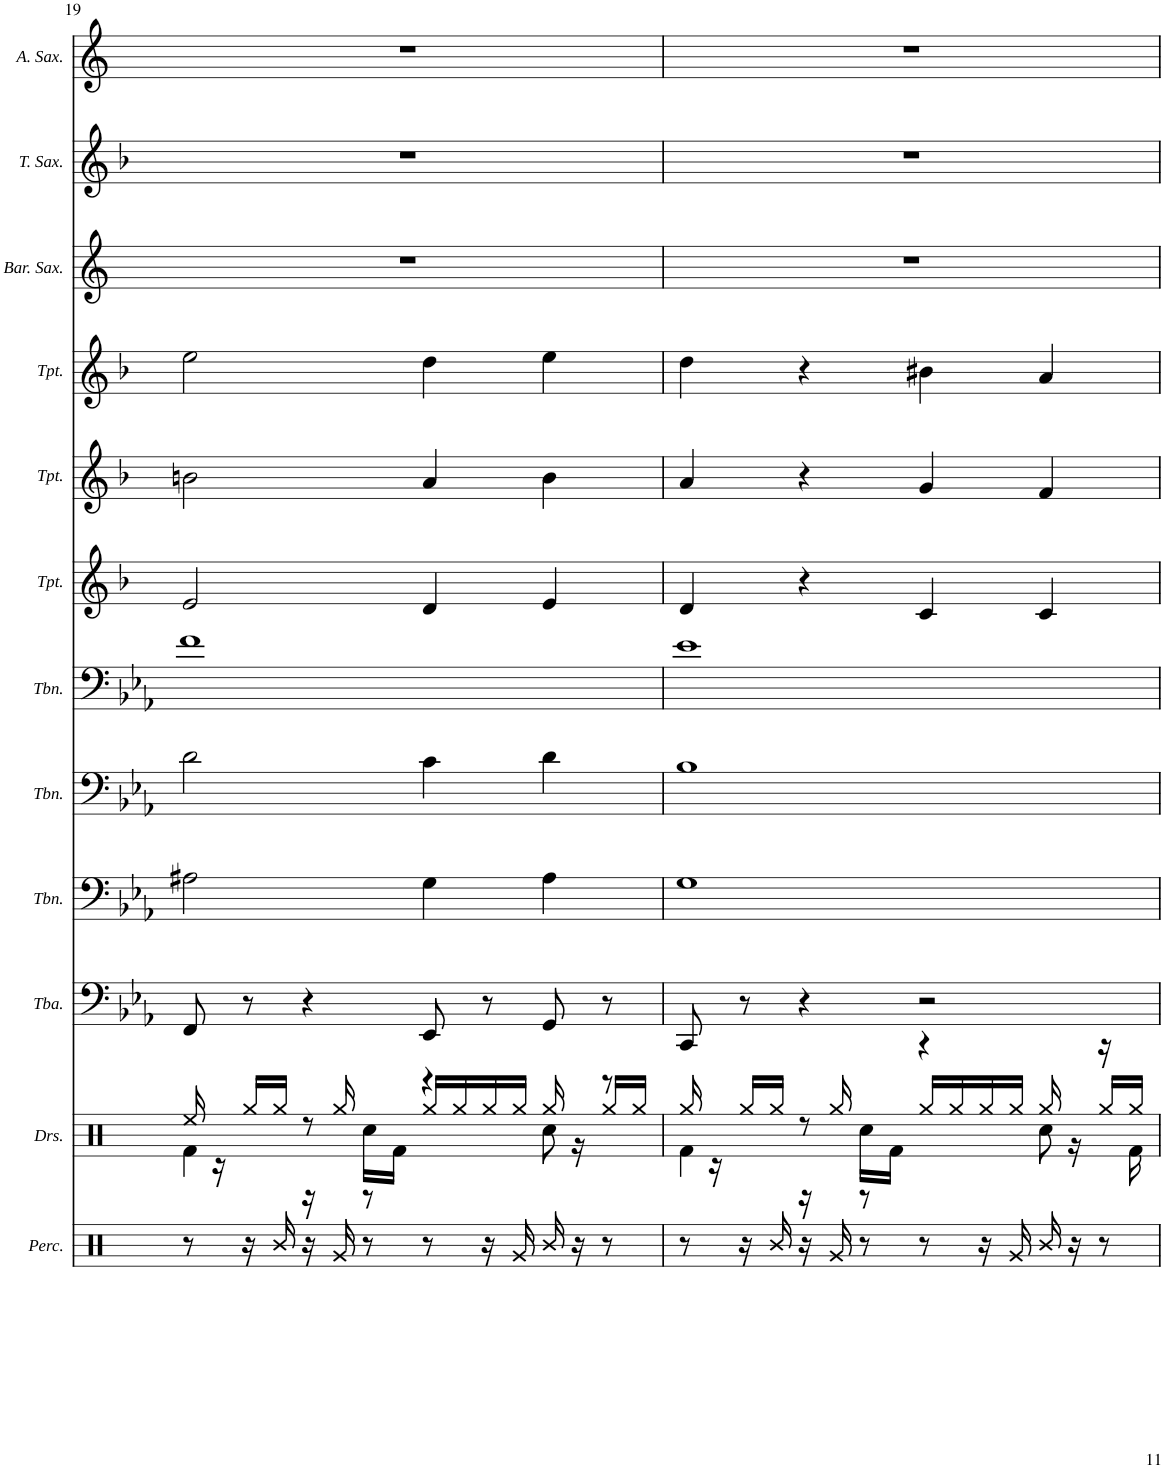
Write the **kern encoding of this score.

**kern	**kern	**kern	**kern	**kern	**kern	**kern	**kern	**kern	**kern	**kern	**kern
*part12	*part11	*part10	*part9	*part8	*part7	*part6	*part5	*part4	*part3	*part2	*part1
*staff12	*staff11	*staff10	*staff9	*staff8	*staff7	*staff6	*staff5	*staff4	*staff3	*staff2	*staff1
*I"Percussion	*I"Drumset	*I"Tuba	*I"Trombone	*I"Trombone	*I"Trombone	*I"Trumpet	*I"Trumpet	*I"Trumpet	*I"Baritone Saxophone	*I"Tenor Saxophone	*I"Alto Saxophone
*I'Perc.	*I'Drs.	*I'Tba.	*I'Tbn.	*I'Tbn.	*I'Tbn.	*I'Tpt.	*I'Tpt.	*I'Tpt.	*I'Bar. Sax.	*I'T. Sax.	*I'A. Sax.
!!LO:PB:g=z
*clefX	*clefX	*clefF4	*clefF4	*clefF4	*clefF4	*clefG2	*clefG2	*clefG2	*clefG2	*clefG2	*clefG2
*	*	*	*	*	*	*Trd1c2	*Trd1c2	*Trd1c2	*Trd12c21	*Trd8c14	*Trd5c9
*k[]	*k[]	*k[b-e-a-]	*k[b-e-a-]	*k[b-e-a-]	*k[b-e-a-]	*k[b-]	*k[b-]	*k[b-]	*k[]	*k[b-]	*k[]
*M4/4	*M4/4	*M4/4	*M4/4	*M4/4	*M4/4	*M4/4	*M4/4	*M4/4	*M4/4	*M4/4	*M4/4
=19	=19	=19	=19	=19	=19	=19	=19	=19	=19	=19	=19
*	*^	*	*	*	*	*	*	*	*	*	*
8r	4Rf\	16Ree/	8FF/	2A#X\	2d\	1f	2e/	2bn\	2ee\	1r	1r	1r
.	.	16r	.	.	.	.	.	.	.	.	.	.
16r	.	16Rgg/LL	8r	.	.	.	.	.	.	.	.	.
16R/	.	16Rgg/JJ	.	.	.	.	.	.	.	.	.	.
16r	8r	16r	4r	.	.	.	.	.	.	.	.	.
16Rg/	.	16Rgg/	.	.	.	.	.	.	.	.	.	.
8r	16Rcc\LL	8r	.	.	.	.	.	.	.	.	.	.
.	16Rf\JJ	.	.	.	.	.	.	.	.	.	.	.
8r	4r	16Rgg/LL	8EE-/	4G\	4c\	.	4d/	4a/	4dd\	.	.	.
.	.	16Rgg/	.	.	.	.	.	.	.	.	.	.
16r	.	16Rgg/	8r	.	.	.	.	.	.	.	.	.
16Rg/	.	16Rgg/JJ	.	.	.	.	.	.	.	.	.	.
16R/	8Rcc\	16Rgg/	8GG/	4A#\	4d\	.	4e/	4b\	4ee\	.	.	.
16r	.	16r	.	.	.	.	.	.	.	.	.	.
8r	8r	16Rgg/LL	8r	.	.	.	.	.	.	.	.	.
.	.	16Rgg/JJ	.	.	.	.	.	.	.	.	.	.
=20	=20	=20	=20	=20	=20	=20	=20	=20	=20	=20	=20	=20
8r	4Rf\	16Rgg/	8CC/	1G	1B-	1e-	4d/	4a/	4dd\	1r	1r	1r
.	.	16r	.	.	.	.	.	.	.	.	.	.
16r	.	16Rgg/LL	8r	.	.	.	.	.	.	.	.	.
16R/	.	16Rgg/JJ	.	.	.	.	.	.	.	.	.	.
16r	8r	16r	4r	.	.	.	4r	4r	4r	.	.	.
16Rg/	.	16Rgg/	.	.	.	.	.	.	.	.	.	.
8r	16Rcc\LL	8r	.	.	.	.	.	.	.	.	.	.
.	16Rf\JJ	.	.	.	.	.	.	.	.	.	.	.
8r	4r	16Rgg/LL	2r	.	.	.	4c/	4g/	4b#X\	.	.	.
.	.	16Rgg/	.	.	.	.	.	.	.	.	.	.
16r	.	16Rgg/	.	.	.	.	.	.	.	.	.	.
16Rg/	.	16Rgg/JJ	.	.	.	.	.	.	.	.	.	.
16R/	8Rcc\	16Rgg/	.	.	.	.	4c/	4f/	4a/	.	.	.
16r	.	16r	.	.	.	.	.	.	.	.	.	.
8r	16r	16Rgg/LL	.	.	.	.	.	.	.	.	.	.
.	16Rf\	16Rgg/JJ	.	.	.	.	.	.	.	.	.	.
*	*v	*v	*	*	*	*	*	*	*	*	*	*
=	=	=	=	=	=	=	=	=	=	=	=
*-	*-	*-	*-	*-	*-	*-	*-	*-	*-	*-	*-
